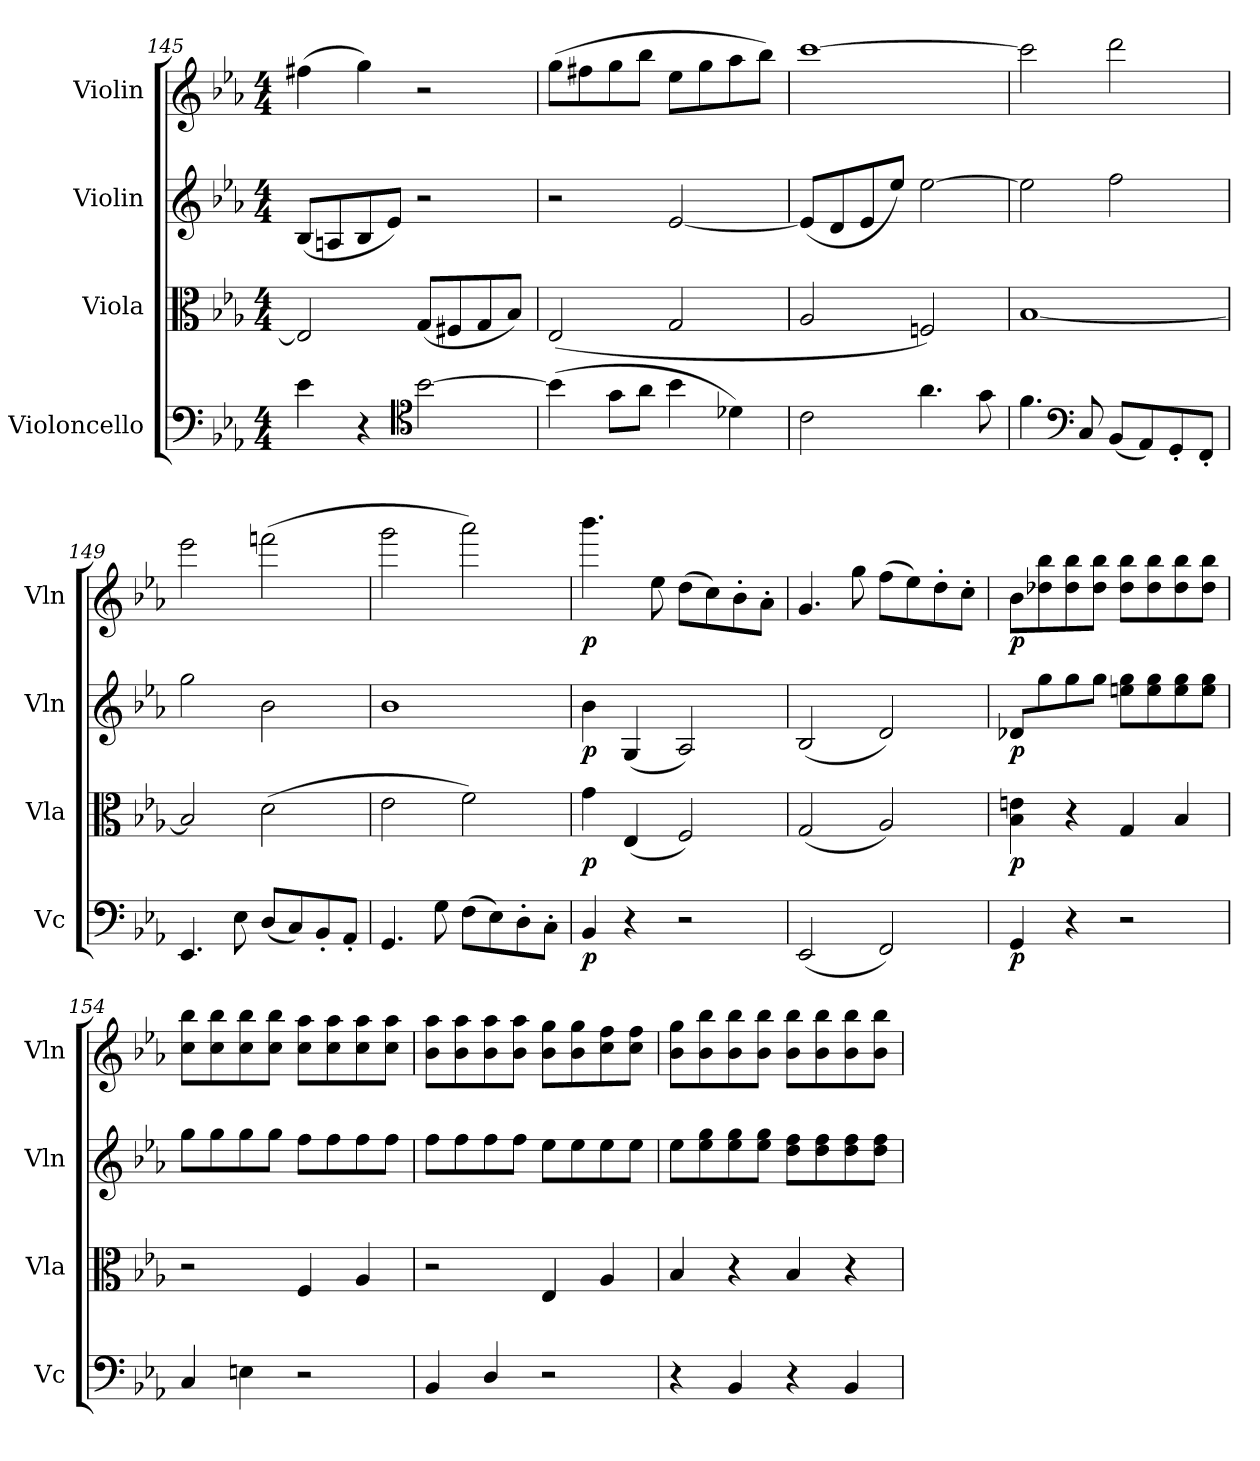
**kern	**dynam	**kern	**dynam	**kern	**dynam	**kern	**dynam
*part4	*part4	*part3	*part3	*part2	*part2	*part1	*part1
*staff4	*staff4	*staff3	*staff3	*staff2	*staff2	*staff1	*staff1
*I"Violoncello	*	*I"Viola	*	*I"Violin	*	*I"Violin	*
*I'Vc	*	*I'Vla	*	*I'Vln	*	*I'Vln	*
*clefF4	*	*clefC3	*	*clefG2	*	*clefG2	*
*k[b-e-a-]	*	*k[b-e-a-]	*	*k[b-e-a-]	*	*k[b-e-a-]	*
*E-:	*	*E-:	*	*E-:	*	*E-:	*
*M4/4	*	*M4/4	*	*M4/4	*	*M4/4	*
=145	=145	=145	=145	=145	=145	=145	=145
4e-\	.	2E-/]	.	(8B-/L	.	(4ff#X\	.
.	.	.	.	8An/	.	.	.
4r	.	.	.	8B-/	.	4gg\)	.
.	.	.	.	8e-/J)	.	.	.
*clefC4	*	*	*	*	*	*	*
[2b-\	.	(8G/L	.	2r	.	2r	.
.	.	8F#X/	.	.	.	.	.
.	.	8G/	.	.	.	.	.
.	.	8B-/J)	.	.	.	.	.
=146	=146	=146	=146	=146	=146	=146	=146
(4b-\]	.	(2E-/	.	2r	.	(8gg\L	.
.	.	.	.	.	.	8ff#X\	.
8g\L	.	.	.	.	.	8gg\	.
8a-\J	.	.	.	.	.	8bb-\J	.
4b-\	.	2G/	.	[2e-/	.	8ee-\L	.
.	.	.	.	.	.	8gg\	.
4d-X\)	.	.	.	.	.	8aa-\	.
.	.	.	.	.	.	8bb-\J)	.
=147	=147	=147	=147	=147	=147	=147	=147
2c\	.	2A-/	.	(8e-/L]	.	[1ccc	.
.	.	.	.	8d/	.	.	.
.	.	.	.	8e-/	.	.	.
.	.	.	.	8ee-/J)	.	.	.
4.a-\	.	2Fn/)	.	[2ee-\	.	.	.
8g\	.	.	.	.	.	.	.
=148	=148	=148	=148	=148	=148	=148	=148
4.f\	.	[1B-	.	2ee-\]	.	2ccc\]	.
*clefF4	*	*	*	*	*	*	*
8C/	.	.	.	.	.	.	.
(8BB-/L	.	.	.	2ff\	.	2ddd\	.
8AA-/)	.	.	.	.	.	.	.
8GG'/	.	.	.	.	.	.	.
8FF'/J	.	.	.	.	.	.	.
=149	=149	=149	=149	=149	=149	=149	=149
4.EE-/	.	2B-/]	.	2gg\	.	2eee-\	.
8E-\	.	.	.	.	.	.	.
(8D/L	.	(2d\	.	2b-\	.	(2fffn\	.
8C/)	.	.	.	.	.	.	.
8BB-'/	.	.	.	.	.	.	.
8AA-'/J	.	.	.	.	.	.	.
=150	=150	=150	=150	=150	=150	=150	=150
4.GG/	.	2e-\	.	1b-	.	2ggg\	.
8G\	.	.	.	.	.	.	.
(8F\L	.	2f\)	.	.	.	2aaa-\)	.
8E-\)	.	.	.	.	.	.	.
8D'\	.	.	.	.	.	.	.
8C'\J	.	.	.	.	.	.	.
=151	=151	=151	=151	=151	=151	=151	=151
4BB-/	p	4g\	p	4b-\	p	4.bbb-\	p
4r	.	(4E-/	.	(4G/	.	.	.
.	.	.	.	.	.	8ee-\	.
2r	.	2F/)	.	2A-/)	.	(8dd\L	.
.	.	.	.	.	.	8cc\)	.
.	.	.	.	.	.	8b-'\	.
.	.	.	.	.	.	8a-'\J	.
=152	=152	=152	=152	=152	=152	=152	=152
(2EE-/	.	(2G/	.	(2B-/	.	4.g/	.
.	.	.	.	.	.	8gg\	.
2FF/)	.	2A-/)	.	2d/)	.	(8ff\L	.
.	.	.	.	.	.	8ee-\)	.
.	.	.	.	.	.	8dd'\	.
.	.	.	.	.	.	8cc'\J	.
=153	=153	=153	=153	=153	=153	=153	=153
4GG/	p	4B-\ 4en\	p	8d-X/L	p	8b-\L	p
.	.	.	.	8gg\	.	8dd-X\ 8bb-\	.
4r	.	4r	.	8gg\	.	8dd-\ 8bb-\	.
.	.	.	.	8gg\J	.	8dd-\ 8bb-\J	.
2r	.	4G/	.	8een\ 8gg\L	.	8dd-\ 8bb-\L	.
.	.	.	.	8ee\ 8gg\	.	8dd-\ 8bb-\	.
.	.	4B-/	.	8ee\ 8gg\	.	8dd-\ 8bb-\	.
.	.	.	.	8ee\ 8gg\J	.	8dd-\ 8bb-\J	.
=154	=154	=154	=154	=154	=154	=154	=154
4C/	.	2r	.	8gg\L	.	8cc\ 8bb-\L	.
.	.	.	.	8gg\	.	8cc\ 8bb-\	.
4En\	.	.	.	8gg\	.	8cc\ 8bb-\	.
.	.	.	.	8gg\J	.	8cc\ 8bb-\J	.
2r	.	4F/	.	8ff\L	.	8cc\ 8aa-\L	.
.	.	.	.	8ff\	.	8cc\ 8aa-\	.
.	.	4A-/	.	8ff\	.	8cc\ 8aa-\	.
.	.	.	.	8ff\J	.	8cc\ 8aa-\J	.
=155	=155	=155	=155	=155	=155	=155	=155
4BB-/	.	2r	.	8ff\L	.	8b-\ 8aa-\L	.
.	.	.	.	8ff\	.	8b-\ 8aa-\	.
4D/	.	.	.	8ff\	.	8b-\ 8aa-\	.
.	.	.	.	8ff\J	.	8b-\ 8aa-\J	.
2r	.	4E-/	.	8ee-\L	.	8b-\ 8gg\L	.
.	.	.	.	8ee-\	.	8b-\ 8gg\	.
.	.	4A-/	.	8ee-\	.	8cc\ 8ff\	.
.	.	.	.	8ee-\J	.	8cc\ 8ff\J	.
=156	=156	=156	=156	=156	=156	=156	=156
4r	.	4B-/	.	8ee-\L	.	8b-\ 8gg\L	.
.	.	.	.	8ee-\ 8gg\	.	8b-\ 8bb-\	.
4BB-/	.	4r	.	8ee-\ 8gg\	.	8b-\ 8bb-\	.
.	.	.	.	8ee-\ 8gg\J	.	8b-\ 8bb-\J	.
4r	.	4B-/	.	8dd\ 8ff\L	.	8b-\ 8bb-\L	.
.	.	.	.	8dd\ 8ff\	.	8b-\ 8bb-\	.
4BB-/	.	4r	.	8dd\ 8ff\	.	8b-\ 8bb-\	.
.	.	.	.	8dd\ 8ff\J	.	8b-\ 8bb-\J	.
=	=	=	=	=	=	=	=
*-	*-	*-	*-	*-	*-	*-	*-
